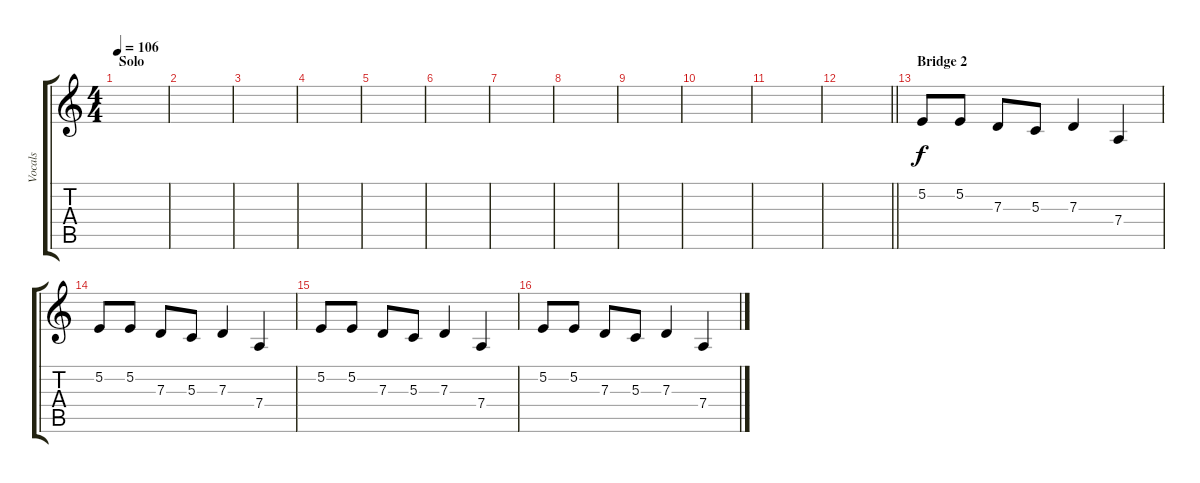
\track ("Vocals" "Vocals") {instrument altosax}
\staff {score tabs}
\tuning (E4 B3 G3 D3 A2 E2) {hide}
\ts (4 4)
\section ("" "Solo")
\tempo 106
\clef g2
\ks c
|
|
|
|
|
|
|
|
|
|
|
\barLineRight lightlight
|
\section ("" "Bridge 2")
5.2.8 5.2.8 7.3.8 5.3.8 7.3.4 7.4.4 |
5.2.8 5.2.8 7.3.8 5.3.8 7.3.4 7.4.4 |
5.2.8 5.2.8 7.3.8 5.3.8 7.3.4 7.4.4 |
5.2.8 5.2.8 7.3.8 5.3.8 7.3.4 7.4.4
